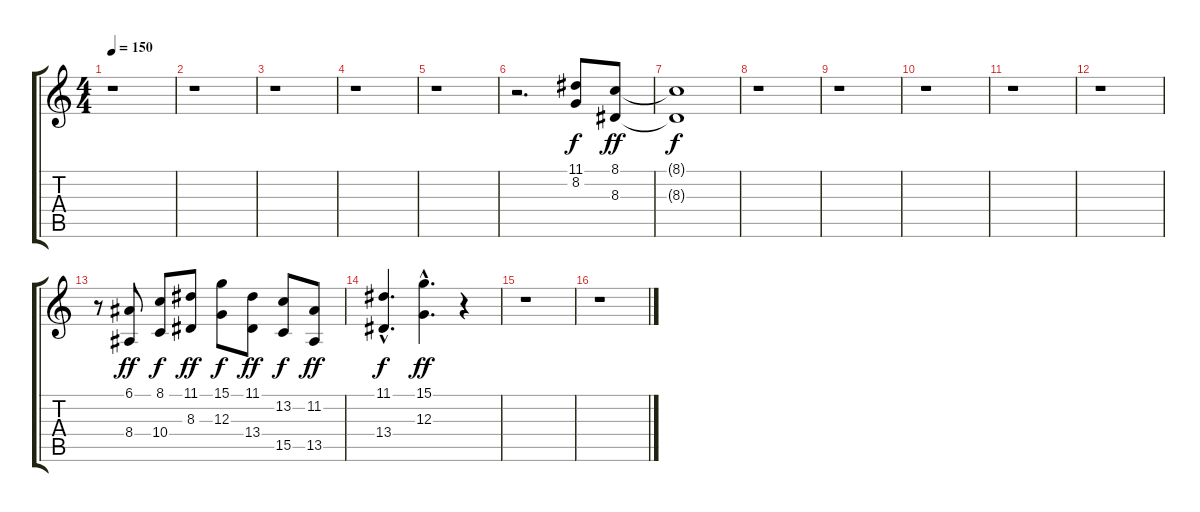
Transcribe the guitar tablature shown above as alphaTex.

\track "" {instrument brasssection}
\staff {score tabs}
\tuning (E4 B3 G3 D3 A2 E2) {hide}
\ts (4 4)
\tempo 150
\clef g2
\ks c
r.1{dy f instrument brasssection} |
r.1 |
r.1 |
r.1 |
r.1 |
r.2{d} (11.1 8.2).8 (8.1 8.3).8{dy ff} |
(8.1{t} 8.3{t}).1{dy f} |
r.1 |
r.1 |
r.1 |
r.1 |
r.1 |
r.8 (6.1 8.4).8{dy ff} (8.1 10.4).8{dy f} (11.1 8.3).8{dy ff} (15.1 12.3).8{dy f} (11.1 13.4).8{dy ff} (13.2 15.5).8{dy f} (11.2 13.5).8{dy ff} |
(11.1{hac} 13.4{hac}).4{d dy f} (15.1{hac} 12.3{hac}).4{d dy ff} r.4 |
r.1 |
r.1
